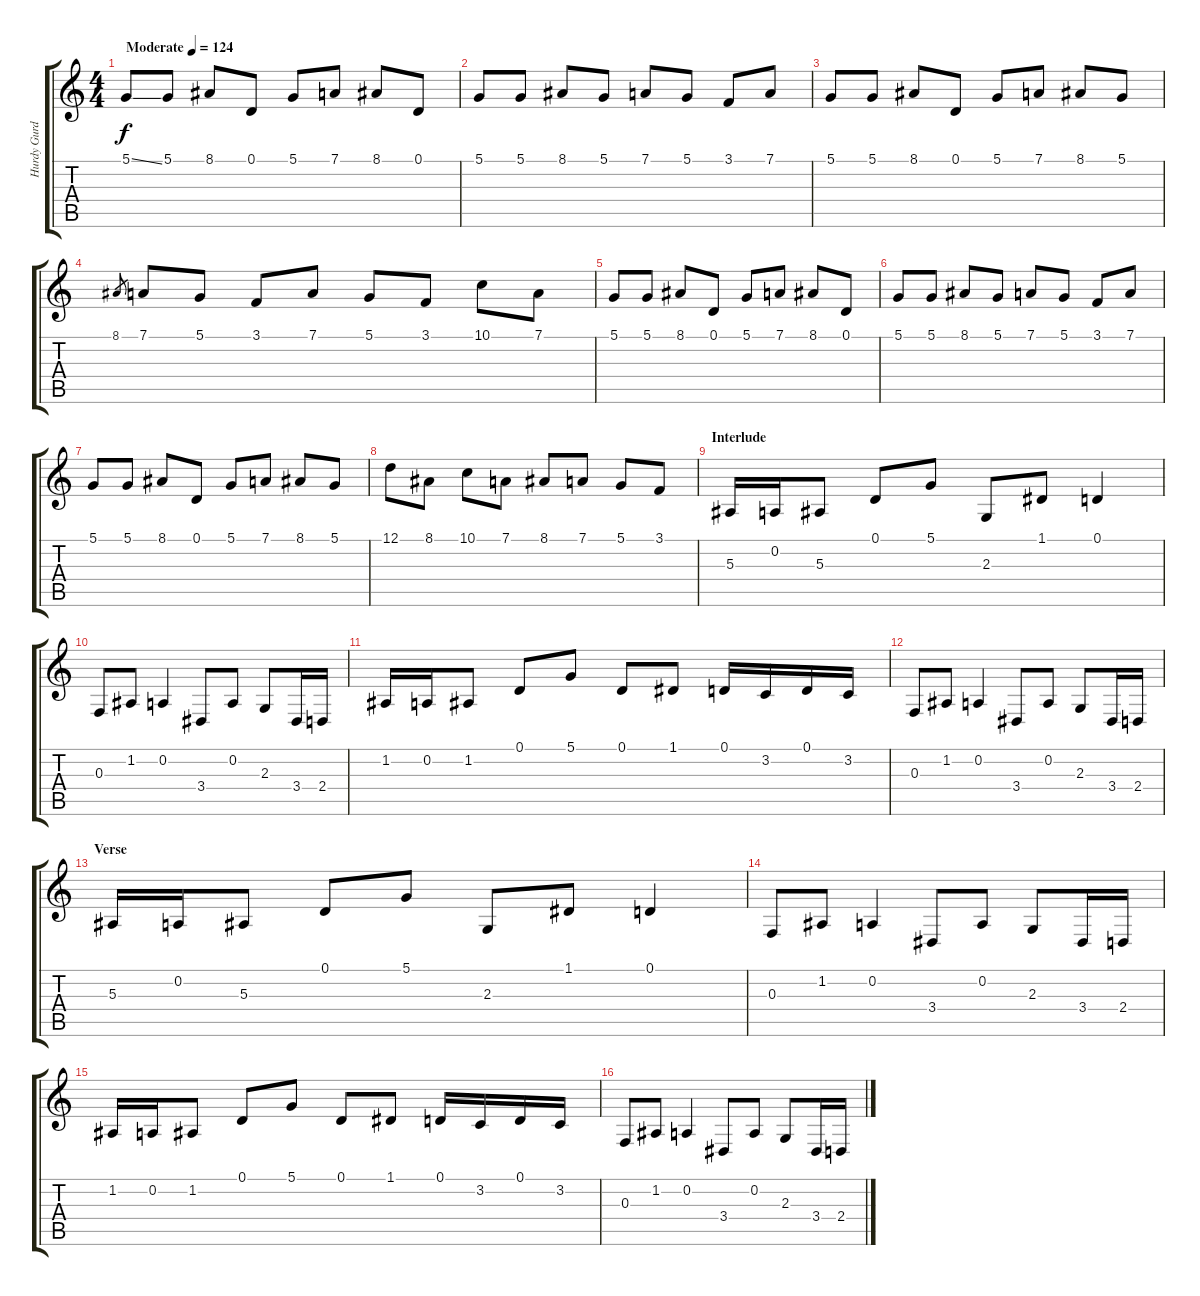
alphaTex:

\track ("Hurdy Gurdy" "Hurdy Gurd") {instrument cello}
\staff {score tabs}
\tuning (D4 A3 F3 C3 G2 D2) {hide}
\ts (4 4)
\tempo (124 "Moderate")
\clef g2
\ks c
5.1{ss}.8{dy f instrument cello} 5.1.8 8.1.8 0.1.8 5.1.8 7.1.8 8.1.8 0.1.8 |
5.1.8 5.1.8 8.1.8 5.1.8 7.1.8 5.1.8 3.1.8 7.1.8 |
5.1.8 5.1.8 8.1.8 0.1.8 5.1.8 7.1.8 8.1.8 5.1.8 |
8.1.8{gr} 7.1.8 5.1.8 3.1.8 7.1.8 5.1.8 3.1.8 10.1.8 7.1.8 |
5.1.8 5.1.8 8.1.8 0.1.8 5.1.8 7.1.8 8.1.8 0.1.8 |
5.1.8 5.1.8 8.1.8 5.1.8 7.1.8 5.1.8 3.1.8 7.1.8 |
5.1.8 5.1.8 8.1.8 0.1.8 5.1.8 7.1.8 8.1.8 5.1.8 |
12.1.8 8.1.8 10.1.8 7.1.8 8.1.8 7.1.8 5.1.8 3.1.8 |
\section ("" "Interlude")
5.3.16 0.2.16 5.3.8 0.1.8 5.1.8 2.3.8 1.1.8 0.1.4 |
0.3.8 1.2.8 0.2.4 3.4.8 0.2.8 2.3.8 3.4.16 2.4.16 |
1.2.16 0.2.16 1.2.8 0.1.8 5.1.8 0.1.8 1.1.8 0.1.16 3.2.16 0.1.16 3.2.16 |
0.3.8 1.2.8 0.2.4 3.4.8 0.2.8 2.3.8 3.4.16 2.4.16 |
\section ("" "Verse")
5.3.16 0.2.16 5.3.8 0.1.8 5.1.8 2.3.8 1.1.8 0.1.4 |
0.3.8 1.2.8 0.2.4 3.4.8 0.2.8 2.3.8 3.4.16 2.4.16 |
1.2.16 0.2.16 1.2.8 0.1.8 5.1.8 0.1.8 1.1.8 0.1.16 3.2.16 0.1.16 3.2.16 |
0.3.8 1.2.8 0.2.4 3.4.8 0.2.8 2.3.8 3.4.16 2.4.16
